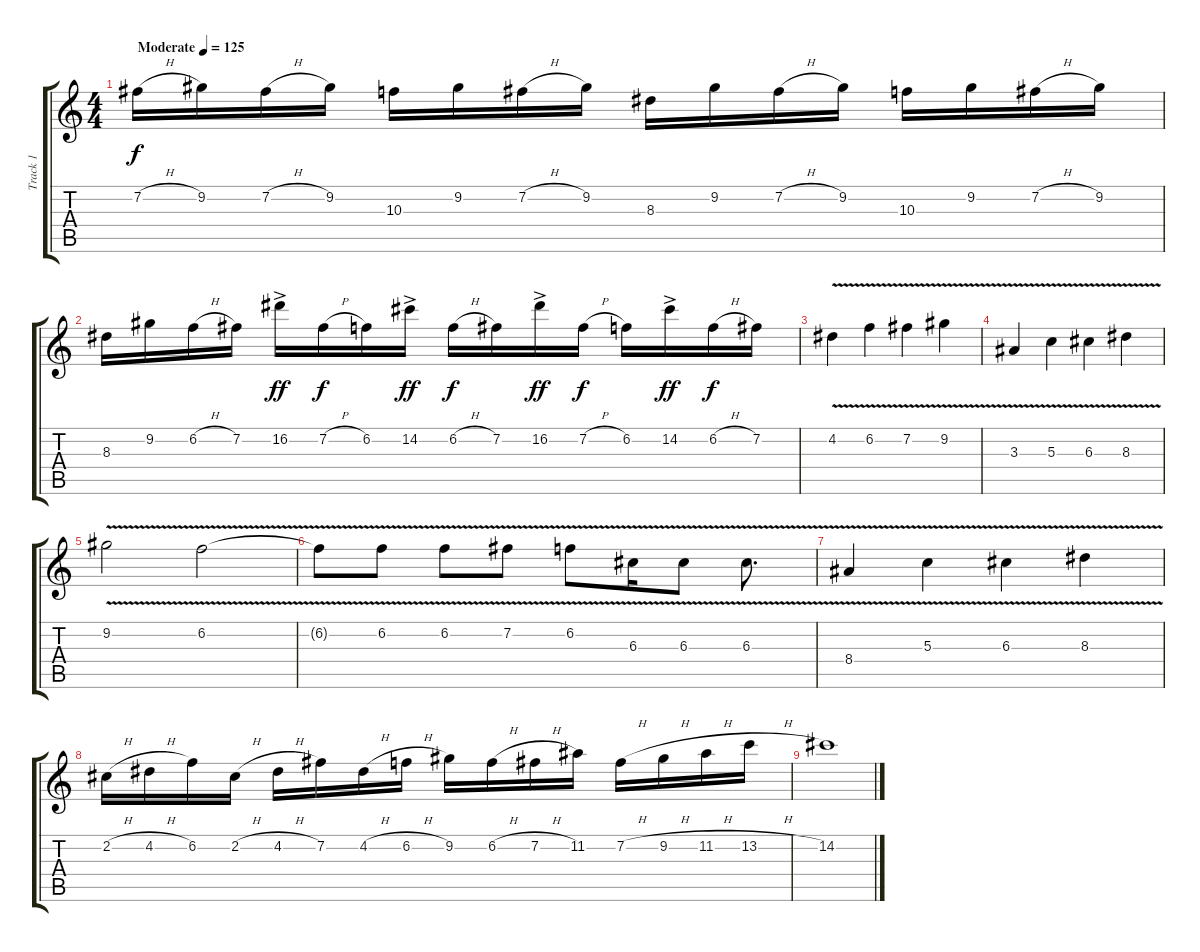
\track ("Track 1" "Track 1") {instrument distortionguitar}
\staff {score tabs}
\tuning (E4 B3 G3 D3 A2 E2) {hide}
\ts (4 4)
\tempo (125 "Moderate")
\clef g2
\ks c
7.2{h}.16{dy f instrument distortionguitar} 9.2.16 7.2{h}.16 9.2.16 10.3.16 9.2.16 7.2{h}.16 9.2.16 8.3.16 9.2.16 7.2{h}.16 9.2.16 10.3.16 9.2.16 7.2{h}.16 9.2.16 |
8.3.16 9.2.16 6.2{h}.16 7.2.16 16.2{ac}.16{dy ff} 7.2{h}.16{dy f} 6.2.16 14.2{ac}.16{dy ff} 6.2{h}.16{dy f} 7.2.16 16.2{ac}.16{dy ff} 7.2{h}.16{dy f} 6.2.16 14.2{ac}.16{dy ff} 6.2{h}.16{dy f} 7.2.16 |
4.2{v}.4 6.2{v}.4 7.2{v}.4 9.2{v}.4 |
3.3{v}.4 5.3{v}.4 6.3{v}.4 8.3{v}.4 |
9.2{v}.2 6.2{v}.2 |
6.2{t}.8 6.2{v}.8 6.2{v}.8 7.2{v}.8 6.2{v}.8 6.3{v}.16 6.3{v}.8 6.3{v}.8{d} |
8.4{v}.4 5.3{v}.4 6.3{v}.4 8.3{v}.4 |
2.2{h}.16 4.2{h}.16 6.2.16 2.2{h}.16 4.2{h}.16 7.2.16 4.2{h}.16 6.2{h}.16 9.2.16 6.2{h}.16 7.2{h}.16 11.2.16 7.2{h}.16 9.2{h}.16 11.2{h}.16 13.2{h}.16 |
14.2.1
